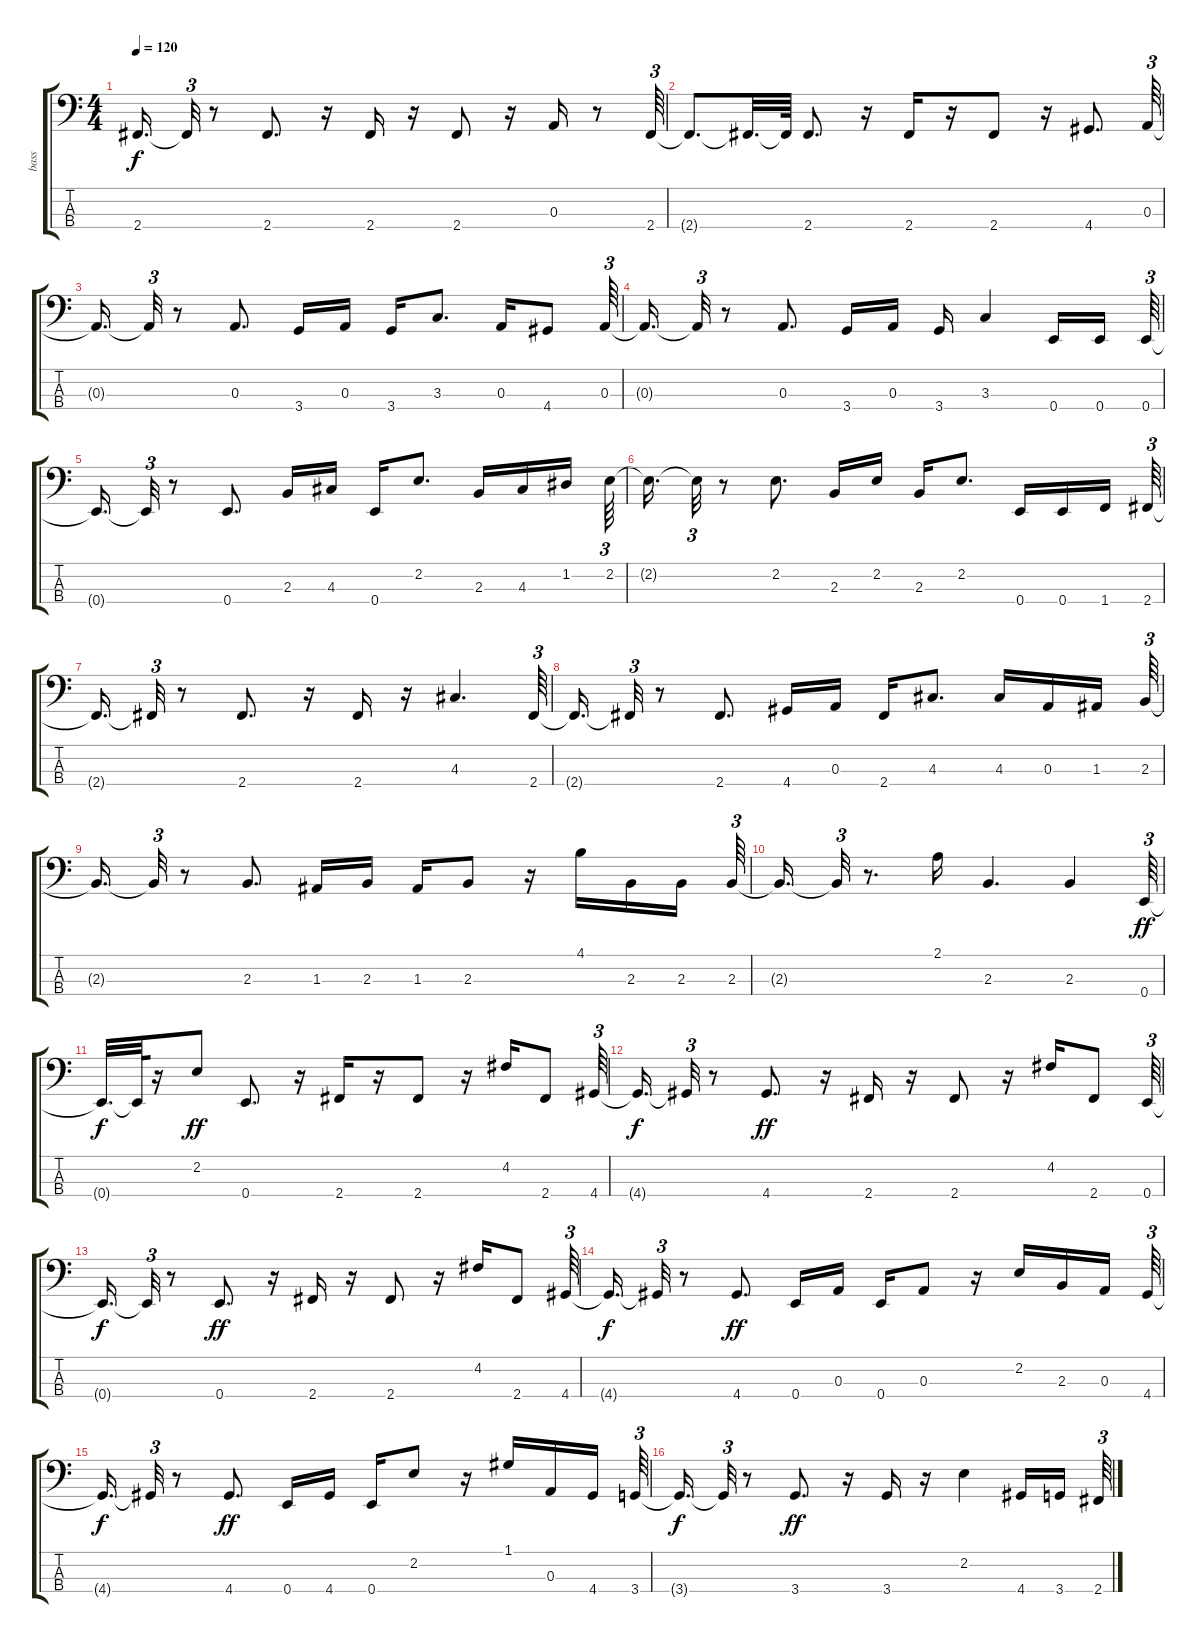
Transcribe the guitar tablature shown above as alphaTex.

\track ("bass" "bass") {instrument electricbasspick}
\staff {score tabs}
\tuning (G2 D2 A1 E1) {hide}
\ts (4 4)
\tempo 120
\clef f4
\ks c
2.4{t}.16{d dy f} 2.4{t}.32{tu (3 2)} r.8 2.4.8{d} r.16 2.4.16 r.16 2.4.8 r.16 0.3.16 r.8 2.4.64{tu (3 2)} |
2.4{t}.8{d} 2.4{t}.32{d} 2.4{t}.64 2.4.8{d} r.16 2.4.16 r.16 2.4.8 r.16 4.4.8{d} 0.3.64{tu (3 2)} |
0.3{t}.16{d} 0.3{t}.32{tu (3 2)} r.8 0.3.8{d} 3.4.16 0.3.16 3.4.16 3.3.8{d} 0.3.16 4.4.8 0.3.64{tu (3 2)} |
0.3{t}.16{d} 0.3{t}.32{tu (3 2)} r.8 0.3.8{d} 3.4.16 0.3.16 3.4.16 3.3.4 0.4.16 0.4.16{beam splitsecondary} 0.4.64{tu (3 2)} |
0.4{t}.16{d} 0.4{t}.32{tu (3 2)} r.8 0.4.8{d} 2.3.16 4.3.16 0.4.16 2.2.8{d} 2.3.16 4.3.16 1.2.16{beam splitsecondary} 2.2.64{tu (3 2)} |
2.2{t}.16{d} 2.2{t}.32{tu (3 2)} r.8 2.2.8{d} 2.3.16 2.2.16 2.3.16 2.2.8{d} 0.4.16 0.4.16 1.4.16{beam splitsecondary} 2.4.64{tu (3 2)} |
2.4{t}.16{d} 2.4{t}.32{tu (3 2)} r.8 2.4.8{d} r.16 2.4.16 r.16 4.3.4{d} 2.4.64{tu (3 2)} |
2.4{t}.16{d} 2.4{t}.32{tu (3 2)} r.8 2.4.8{d} 4.4.16 0.3.16 2.4.16 4.3.8{d} 4.3.16 0.3.16 1.3.16{beam splitsecondary} 2.3.64{tu (3 2)} |
2.3{t}.16{d} 2.3{t}.32{tu (3 2)} r.8 2.3.8{d} 1.3.16 2.3.16 1.3.16 2.3.8 r.16 4.1.16 2.3.16 2.3.16{beam splitsecondary} 2.3.64{tu (3 2)} |
2.3{t}.16{d} 2.3{t}.32{tu (3 2)} r.8{d} 2.1.16 2.3.4{d} 2.3.4 0.4.64{tu (3 2) dy ff} |
0.4{t}.32{d dy f} 0.4{t}.64 r.16 2.2.8{dy ff} 0.4.8{d} r.16 2.4.16 r.16 2.4.8 r.16 4.2.16 2.4.8 4.4.64{tu (3 2)} |
4.4{t}.16{d dy f} 4.4{t}.32{tu (3 2)} r.8 4.4.8{d dy ff} r.16 2.4.16 r.16 2.4.8 r.16 4.2.16 2.4.8 0.4.64{tu (3 2)} |
0.4{t}.16{d dy f} 0.4{t}.32{tu (3 2)} r.8 0.4.8{d dy ff} r.16 2.4.16 r.16 2.4.8 r.16 4.2.16 2.4.8 4.4.64{tu (3 2)} |
4.4{t}.16{d dy f} 4.4{t}.32{tu (3 2)} r.8 4.4.8{d dy ff} 0.4.16 0.3.16 0.4.16 0.3.8 r.16 2.2.16 2.3.16 0.3.16{beam splitsecondary} 4.4.64{tu (3 2)} |
4.4{t}.16{d dy f} 4.4{t}.32{tu (3 2)} r.8 4.4.8{d dy ff} 0.4.16 4.4.16 0.4.16 2.2.8 r.16 1.1.16 0.3.16 4.4.16{beam splitsecondary} 3.4.64{tu (3 2)} |
3.4{t}.16{d dy f} 3.4{t}.32{tu (3 2)} r.8 3.4.8{d dy ff} r.16 3.4.16 r.16 2.2.4 4.4.16 3.4.16{beam splitsecondary} 2.4.64{tu (3 2)}
